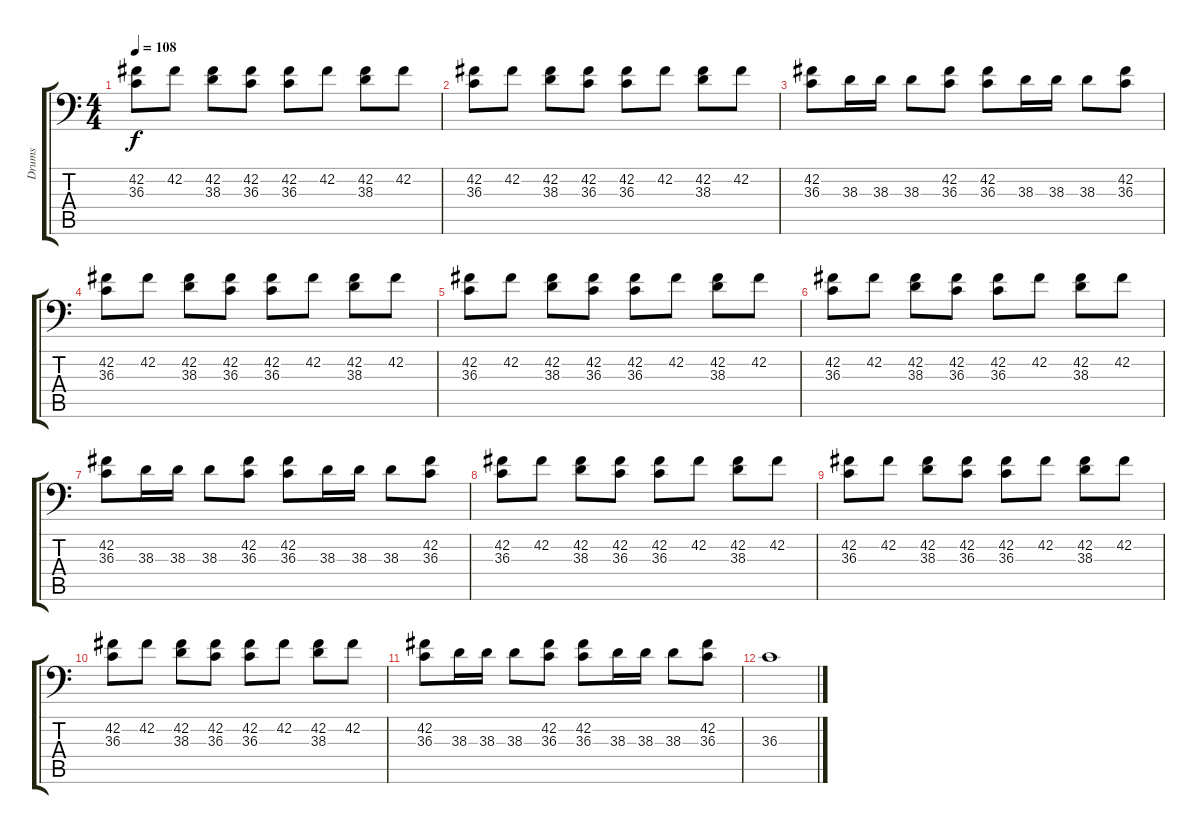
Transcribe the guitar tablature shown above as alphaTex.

\track ("Drums" "Drums") {instrument acousticgrandpiano}
\staff {score tabs}
\tuning (C-1 C-1 C-1 C-1 C-1 C-1) {hide}
\ts (4 4)
\tempo 108
\clef f4
\ks c
(42.2 36.3).8{dy f} 42.2.8 (42.2 38.3).8 (42.2 36.3).8 (42.2 36.3).8 42.2.8 (42.2 38.3).8 42.2.8 |
(42.2 36.3).8 42.2.8 (42.2 38.3).8 (42.2 36.3).8 (42.2 36.3).8 42.2.8 (42.2 38.3).8 42.2.8 |
(42.2 36.3).8 38.3.16 38.3.16 38.3.8 (42.2 36.3).8 (42.2 36.3).8 38.3.16 38.3.16 38.3.8 (42.2 36.3).8 |
(42.2 36.3).8 42.2.8 (42.2 38.3).8 (42.2 36.3).8 (42.2 36.3).8 42.2.8 (42.2 38.3).8 42.2.8 |
(42.2 36.3).8 42.2.8 (42.2 38.3).8 (42.2 36.3).8 (42.2 36.3).8 42.2.8 (42.2 38.3).8 42.2.8 |
(42.2 36.3).8 42.2.8 (42.2 38.3).8 (42.2 36.3).8 (42.2 36.3).8 42.2.8 (42.2 38.3).8 42.2.8 |
(42.2 36.3).8 38.3.16 38.3.16 38.3.8 (42.2 36.3).8 (42.2 36.3).8 38.3.16 38.3.16 38.3.8 (42.2 36.3).8 |
(42.2 36.3).8 42.2.8 (42.2 38.3).8 (42.2 36.3).8 (42.2 36.3).8 42.2.8 (42.2 38.3).8 42.2.8 |
(42.2 36.3).8 42.2.8 (42.2 38.3).8 (42.2 36.3).8 (42.2 36.3).8 42.2.8 (42.2 38.3).8 42.2.8 |
(42.2 36.3).8 42.2.8 (42.2 38.3).8 (42.2 36.3).8 (42.2 36.3).8 42.2.8 (42.2 38.3).8 42.2.8 |
(42.2 36.3).8 38.3.16 38.3.16 38.3.8 (42.2 36.3).8 (42.2 36.3).8 38.3.16 38.3.16 38.3.8 (42.2 36.3).8 |
36.3.1
